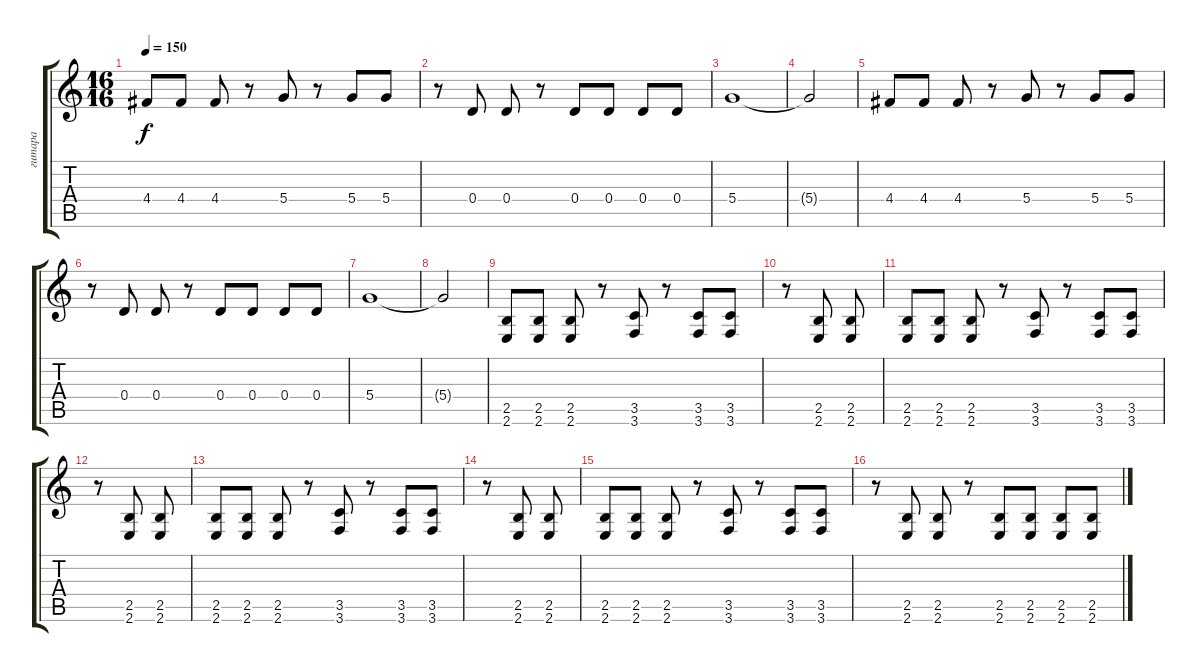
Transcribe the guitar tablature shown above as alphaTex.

\track ("гитара" "гитара") {instrument distortionguitar}
\staff {score tabs}
\tuning (E4 B3 G3 D3 A2 D2) {hide}
\ts (16 16)
\tempo 150
\clef g2
\ks c
4.4.8{dy f} 4.4.8 4.4.8 r.8 5.4.8 r.8 5.4.8 5.4.8 |
r.8 0.4.8 0.4.8 r.8 0.4.8 0.4.8 0.4.8 0.4.8 |
5.4.1 |
5.4{t}.2 |
4.4.8 4.4.8 4.4.8 r.8 5.4.8 r.8 5.4.8 5.4.8 |
r.8 0.4.8 0.4.8 r.8 0.4.8 0.4.8 0.4.8 0.4.8 |
5.4.1 |
5.4{t}.2 |
(2.5 2.6).8{volume 13 instrument distortionguitar} (2.5 2.6).8 (2.5 2.6).8 r.8 (3.5 3.6).8 r.8 (3.5 3.6).8 (3.5 3.6).8 |
r.8 (2.5 2.6).8 (2.5 2.6).8 |
(2.5 2.6).8{volume 13 instrument distortionguitar} (2.5 2.6).8 (2.5 2.6).8 r.8 (3.5 3.6).8 r.8 (3.5 3.6).8 (3.5 3.6).8 |
r.8 (2.5 2.6).8 (2.5 2.6).8 |
(2.5 2.6).8{volume 13 instrument distortionguitar} (2.5 2.6).8 (2.5 2.6).8 r.8 (3.5 3.6).8 r.8 (3.5 3.6).8 (3.5 3.6).8 |
r.8 (2.5 2.6).8 (2.5 2.6).8 |
(2.5 2.6).8{volume 13 instrument distortionguitar} (2.5 2.6).8 (2.5 2.6).8 r.8 (3.5 3.6).8 r.8 (3.5 3.6).8 (3.5 3.6).8 |
r.8 (2.5 2.6).8 (2.5 2.6).8 r.8 (2.5 2.6).8 (2.5 2.6).8 (2.5 2.6).8 (2.5 2.6).8
